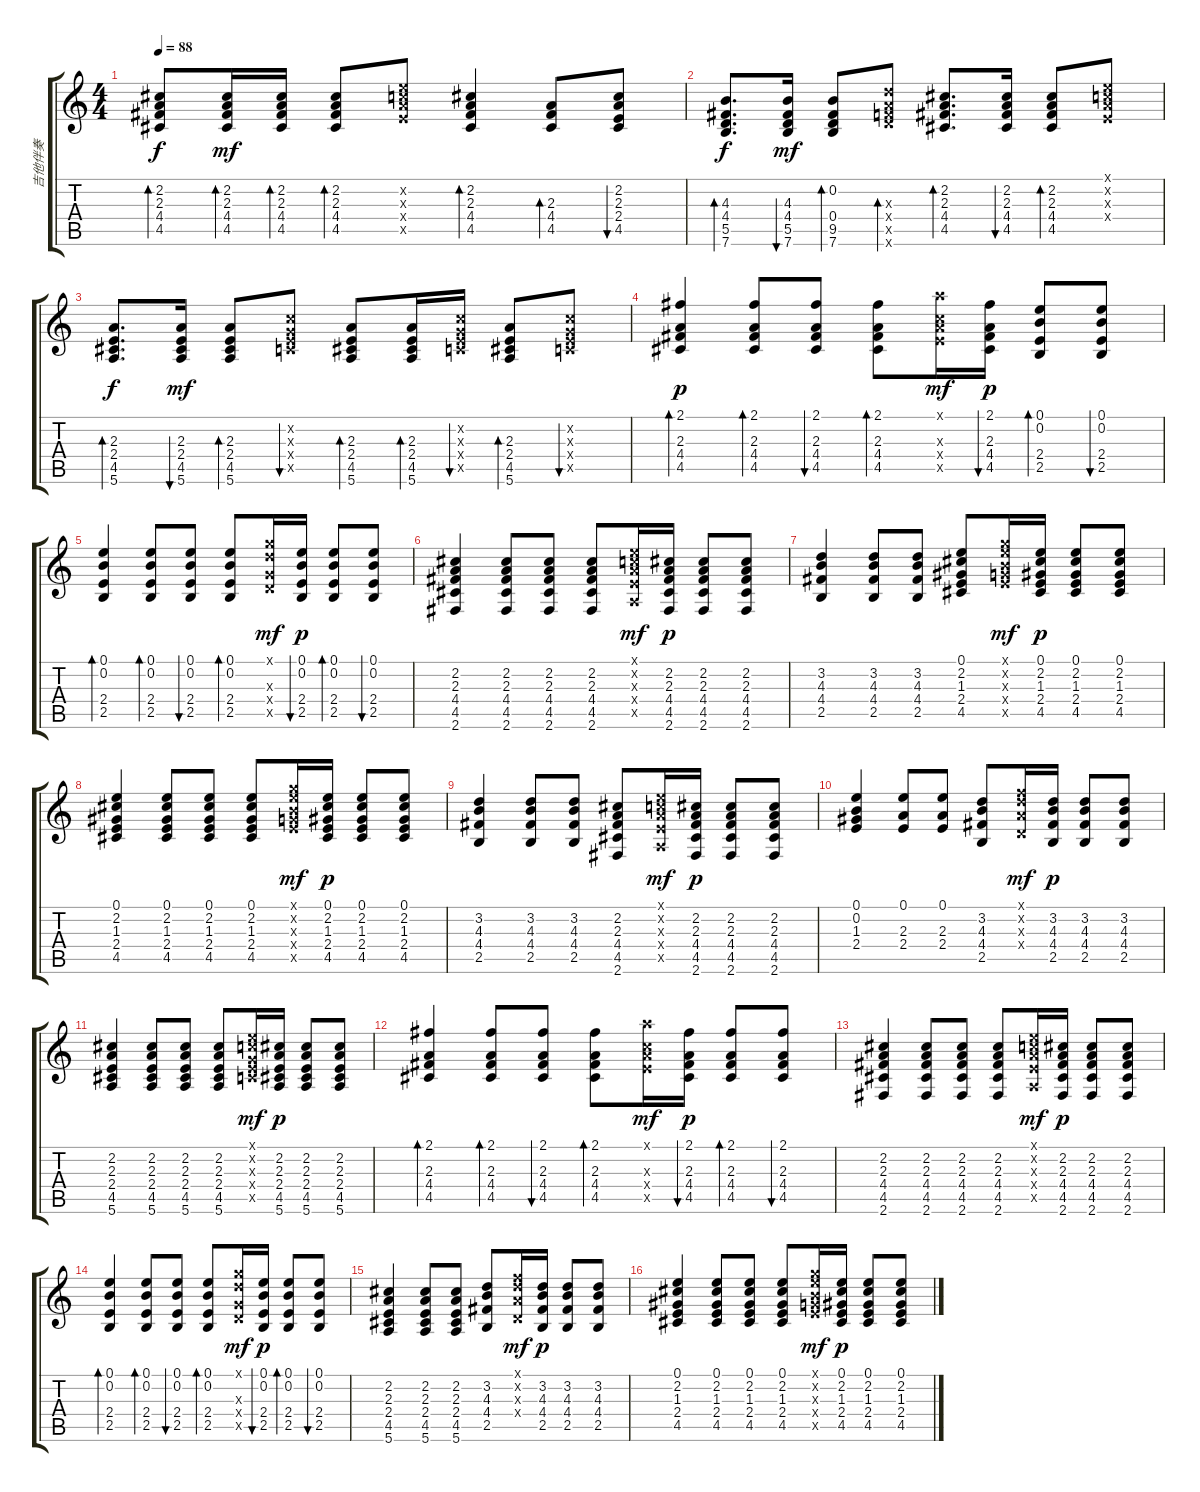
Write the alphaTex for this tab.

\track ("吉他伴奏" "吉他伴奏") {instrument acousticguitarsteel}
\staff {score tabs}
\tuning (E4 B3 G3 D3 A2 E2) {hide}
\ts (4 4)
\tempo 88
\clef g2
\ks c
(2.2 2.3 4.4 4.5).8{bd 30 dy f} (2.2 2.3 4.4 4.5).16{bd 30 dy mf} (2.2 2.3 4.4 4.5).16{bd 30} (2.2 2.3 4.4 4.5).8{bd 30} (1.2{x} 2.3{x} 2.4{x} 19.5{x}).8 (2.2 2.3 4.4 4.5).4{bd 30} (2.3 4.4 4.5).8{bd 30} (2.2 2.3 2.4 4.5).8{bu 30} |
(4.3 4.4 5.5 7.6).8{d bd 30 dy f} (4.3 4.4 5.5 7.6).16{bu 30 dy mf} (0.2 0.4 9.5 7.6).8{bd 30} (2.3{x} 0.4{x} 17.5{x} 13.6{x}).8{bd 60} (2.2 2.3 4.4 4.5).8{d bd 30} (2.2 2.3 4.4 4.5).16{bu 30} (2.2 2.3 4.4 4.5).8{bd 30} (0.1{x} 1.2{x} 2.3{x} 2.4{x}).8 |
(2.3 2.4 4.5 5.6).8{d bd 30 dy f} (2.3 2.4 4.5 5.6).16{bu 30 dy mf} (2.3 2.4 4.5 5.6).8{bd 30} (1.2{x} 0.3{x} 2.4{x} 3.5{x}).8{bu 60} (2.3 2.4 4.5 5.6).8{bd 30} (2.3 2.4 4.5 5.6).16{bd 30} (1.2{x} 0.3{x} 2.4{x} 3.5{x}).16{bu 60} (2.3 2.4 4.5 5.6).8{bd 30} (1.2{x} 0.3{x} 2.4{x} 3.5{x}).8{bu 60} |
(2.1 2.3 4.4 4.5).4{bd 30 dy p} (2.1 2.3 4.4 4.5).8{bd 30} (2.1 2.3 4.4 4.5).8{bu 30} (2.1 2.3 4.4 4.5).8{bd 30} (5.1{x} 5.3{x} 7.4{x} 7.5{x}).16{dy mf} (2.1 2.3 4.4 4.5).16{bu 30 dy p} (0.1 0.2 2.4 2.5).8{bd 30} (0.1 0.2 2.4 2.5).8{bu 30} |
(0.1 0.2 2.4 2.5).4{bd 30} (0.1 0.2 2.4 2.5).8{bd 30} (0.1 0.2 2.4 2.5).8{bu 30} (0.1 0.2 2.4 2.5).8{bd 30} (3.1{x} 7.3{x} 5.4{x} 5.5{x}).16{dy mf} (0.1 0.2 2.4 2.5).16{bu 30 dy p} (0.1 0.2 2.4 2.5).8{bd 30} (0.1 0.2 2.4 2.5).8{bu 30} |
(2.2 2.3 4.4 4.5 2.6).4 (2.2 2.3 4.4 4.5 2.6).8 (2.2 2.3 4.4 4.5 2.6).8 (2.2 2.3 4.4 4.5 2.6).8 (0.1{x} 1.2{x} 2.3{x} 2.4{x} 0.5{x}).16{dy mf} (2.2 2.3 4.4 4.5 2.6).16{dy p} (2.2 2.3 4.4 4.5 2.6).8 (2.2 2.3 4.4 4.5 2.6).8 |
(3.2 4.3 4.4 2.5).4 (3.2 4.3 4.4 2.5).8 (3.2 4.3 4.4 2.5).8 (0.1 2.2 1.3 2.4 4.5).8 (3.1{x} 5.2{x} 4.3{x} 5.4{x} 7.5{x}).16{dy mf} (0.1 2.2 1.3 2.4 4.5).16{dy p} (0.1 2.2 1.3 2.4 4.5).8 (0.1 2.2 1.3 2.4 4.5).8 |
(0.1 2.2 1.3 2.4 4.5).4 (0.1 2.2 1.3 2.4 4.5).8 (0.1 2.2 1.3 2.4 4.5).8 (0.1 2.2 1.3 2.4 4.5).8 (3.1{x} 5.2{x} 4.3{x} 5.4{x} 7.5{x}).16{dy mf} (0.1 2.2 1.3 2.4 4.5).16{dy p} (0.1 2.2 1.3 2.4 4.5).8 (0.1 2.2 1.3 2.4 4.5).8 |
(3.2 4.3 4.4 2.5).4 (3.2 4.3 4.4 2.5).8 (3.2 4.3 4.4 2.5).8 (2.2 2.3 4.4 4.5 2.6).8 (0.1{x} 1.2{x} 2.3{x} 2.4{x} 0.5{x}).16{dy mf} (2.2 2.3 4.4 4.5 2.6).16{dy p} (2.2 2.3 4.4 4.5 2.6).8 (2.2 2.3 4.4 4.5 2.6).8 |
(0.1 0.2 1.3 2.4).4 (0.1 2.3 2.4).8 (0.1 2.3 2.4).8 (3.2 4.3 4.4 2.5).8 (1.1{x} 3.2{x} 2.3{x} 0.4{x}).16{dy mf} (3.2 4.3 4.4 2.5).16{dy p} (3.2 4.3 4.4 2.5).8 (3.2 4.3 4.4 2.5).8 |
(2.2 2.3 2.4 4.5 5.6).4 (2.2 2.3 2.4 4.5 5.6).8 (2.2 2.3 2.4 4.5 5.6).8 (2.2 2.3 2.4 4.5 5.6).8 (0.1{x} 1.2{x} 0.3{x} 2.4{x} 3.5{x}).16{dy mf} (2.2 2.3 2.4 4.5 5.6).16{dy p} (2.2 2.3 2.4 4.5 5.6).8 (2.2 2.3 2.4 4.5 5.6).8 |
(2.1 2.3 4.4 4.5).4{bd 30} (2.1 2.3 4.4 4.5).8{bd 30} (2.1 2.3 4.4 4.5).8{bu 30} (2.1 2.3 4.4 4.5).8{bd 30} (5.1{x} 5.3{x} 7.4{x} 7.5{x}).16{dy mf} (2.1 2.3 4.4 4.5).16{bu 30 dy p} (2.1 2.3 4.4 4.5).8{bd 30} (2.1 2.3 4.4 4.5).8{bu 30} |
(2.2 2.3 4.4 4.5 2.6).4 (2.2 2.3 4.4 4.5 2.6).8 (2.2 2.3 4.4 4.5 2.6).8 (2.2 2.3 4.4 4.5 2.6).8 (0.1{x} 1.2{x} 2.3{x} 2.4{x} 0.5{x}).16{dy mf} (2.2 2.3 4.4 4.5 2.6).16{dy p} (2.2 2.3 4.4 4.5 2.6).8 (2.2 2.3 4.4 4.5 2.6).8 |
(0.1 0.2 2.4 2.5).4{bd 30} (0.1 0.2 2.4 2.5).8{bd 30} (0.1 0.2 2.4 2.5).8{bu 30} (0.1 0.2 2.4 2.5).8{bd 30} (3.1{x} 7.3{x} 5.4{x} 5.5{x}).16{dy mf} (0.1 0.2 2.4 2.5).16{bu 30 dy p} (0.1 0.2 2.4 2.5).8{bd 30} (0.1 0.2 2.4 2.5).8{bu 30} |
(2.2 2.3 2.4 4.5 5.6).4 (2.2 2.3 2.4 4.5 5.6).8 (2.2 2.3 2.4 4.5 5.6).8 (3.2 4.3 4.4 2.5).8 (1.1{x} 3.2{x} 2.3{x} 0.4{x}).16{dy mf} (3.2 4.3 4.4 2.5).16{dy p} (3.2 4.3 4.4 2.5).8 (3.2 4.3 4.4 2.5).8 |
(0.1 2.2 1.3 2.4 4.5).4 (0.1 2.2 1.3 2.4 4.5).8 (0.1 2.2 1.3 2.4 4.5).8 (0.1 2.2 1.3 2.4 4.5).8 (3.1{x} 5.2{x} 4.3{x} 5.4{x} 7.5{x}).16{dy mf} (0.1 2.2 1.3 2.4 4.5).16{dy p} (0.1 2.2 1.3 2.4 4.5).8 (0.1 2.2 1.3 2.4 4.5).8
